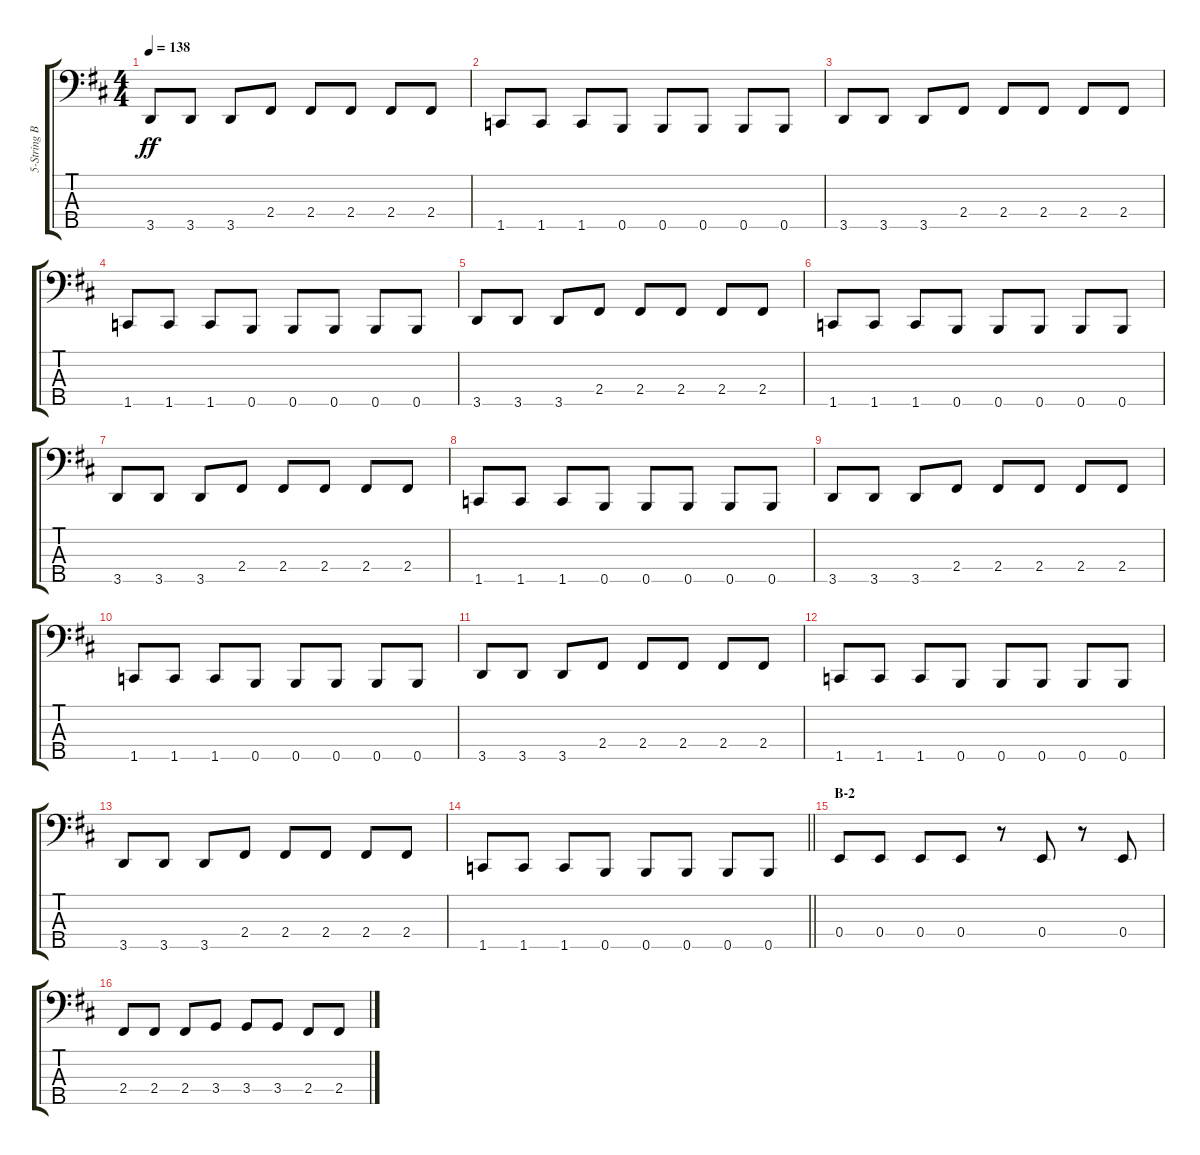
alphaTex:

\track ("5-String Bass" "5-String B") {instrument electricbassfinger}
\staff {score tabs}
\tuning (G2 D2 A1 E1 B0) {hide}
\ts (4 4)
\tempo 138
\clef f4
\ks d
3.5.8{dy ff} 3.5.8 3.5.8 2.4.8 2.4.8 2.4.8 2.4.8 2.4.8 |
1.5.8 1.5.8 1.5.8 0.5.8 0.5.8 0.5.8 0.5.8 0.5.8 |
3.5.8 3.5.8 3.5.8 2.4.8 2.4.8 2.4.8 2.4.8 2.4.8 |
1.5.8 1.5.8 1.5.8 0.5.8 0.5.8 0.5.8 0.5.8 0.5.8 |
3.5.8 3.5.8 3.5.8 2.4.8 2.4.8 2.4.8 2.4.8 2.4.8 |
1.5.8 1.5.8 1.5.8 0.5.8 0.5.8 0.5.8 0.5.8 0.5.8 |
3.5.8 3.5.8 3.5.8 2.4.8 2.4.8 2.4.8 2.4.8 2.4.8 |
1.5.8 1.5.8 1.5.8 0.5.8 0.5.8 0.5.8 0.5.8 0.5.8 |
3.5.8 3.5.8 3.5.8 2.4.8 2.4.8 2.4.8 2.4.8 2.4.8 |
1.5.8 1.5.8 1.5.8 0.5.8 0.5.8 0.5.8 0.5.8 0.5.8 |
3.5.8 3.5.8 3.5.8 2.4.8 2.4.8 2.4.8 2.4.8 2.4.8 |
1.5.8 1.5.8 1.5.8 0.5.8 0.5.8 0.5.8 0.5.8 0.5.8 |
3.5.8 3.5.8 3.5.8 2.4.8 2.4.8 2.4.8 2.4.8 2.4.8 |
\barLineRight lightlight
1.5.8 1.5.8 1.5.8 0.5.8 0.5.8 0.5.8 0.5.8 0.5.8 |
\section ("" "B-2")
0.4.8 0.4.8 0.4.8 0.4.8 r.8 0.4.8 r.8 0.4.8 |
2.4.8 2.4.8 2.4.8 3.4.8 3.4.8 3.4.8 2.4.8 2.4.8
